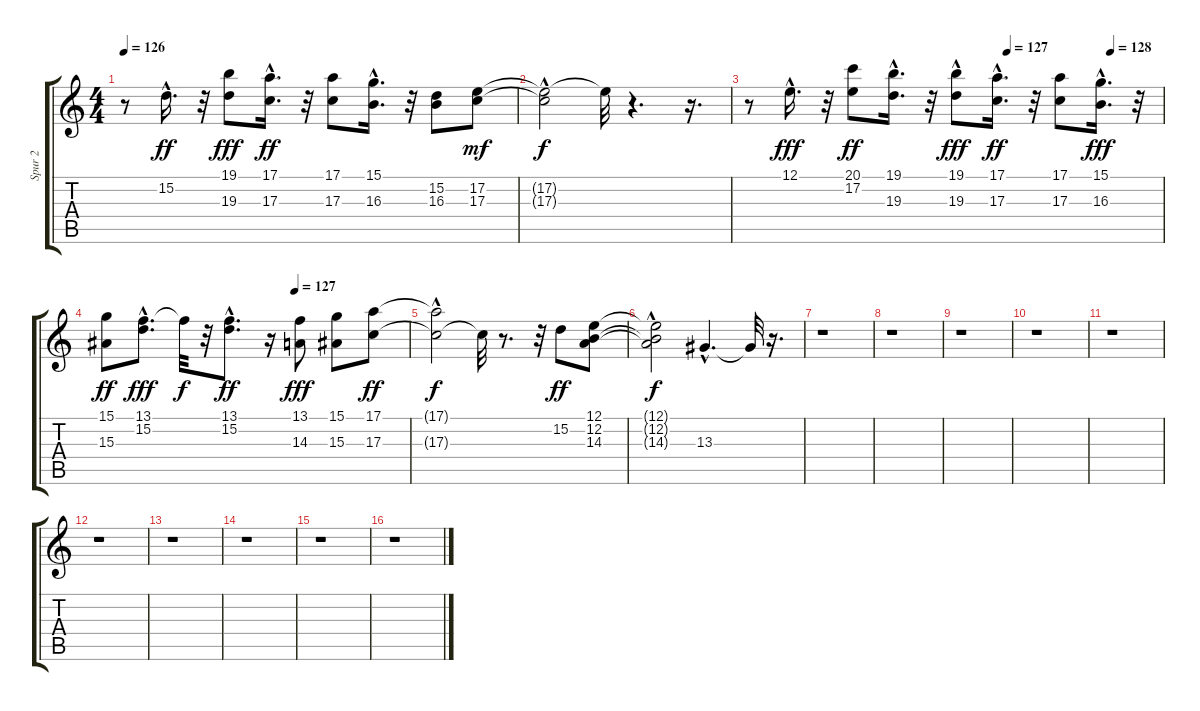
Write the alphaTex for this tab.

\track ("Spur 2" "Spur 2") {instrument brightacousticpiano}
\staff {score tabs}
\tuning (E4 B3 G3 D3 A2 E2) {hide}
\ts (4 4)
\tempo 126
\clef g2
\ks c
r.8{dy f} 15.2{hac}.16{d dy ff} r.32 (19.1 19.3).8{dy fff} (17.1{hac} 17.3{hac}).16{d dy ff} r.32 (17.1 17.3).8 (15.1{hac} 16.3).16{d} r.32 (15.2 16.3).8 (17.2 17.3).8{dy mf} |
(17.2{t} 17.3{hac t}).2{dy f} 17.2{t}.32 r.4{d} r.16{d} |
\tempo (127 0.625)
\tempo (128 0.875)
r.8 12.1{hac}.16{d dy fff} r.32 (20.1 17.2).8{dy ff} (19.1 19.3{hac}).16{d} r.32 (19.1{hac} 19.3).8{dy fff} (17.1{hac} 17.3).16{d dy ff} r.32 (17.1 17.3).8 (15.1{hac} 16.3{hac}).16{d dy fff} r.32 |
\tempo (127 0.625)
(15.1 15.3).8{dy ff} (13.1{hac} 15.2{hac}).8{d dy fff} 13.1{t}.32{dy f} r.32 (13.1{hac} 15.2).8{d dy ff} r.16 (13.1 14.3).8{dy fff} (15.1 15.3).8 (17.1 17.3).8{dy ff} |
(17.1{hac t} 17.3{t}).2{dy f} 17.3{t}.32 r.8{d} r.32 15.2.8{dy ff} (12.1 12.2 14.3).8 |
(12.1{hac t} 12.2{hac t} 14.3{hac t}).2{dy f} 13.3{hac}.4{d} 13.3{t}.32 r.16{d} |
r.1 |
r.1 |
r.1 |
r.1 |
r.1 |
r.1 |
r.1 |
r.1 |
r.1 |
r.1
